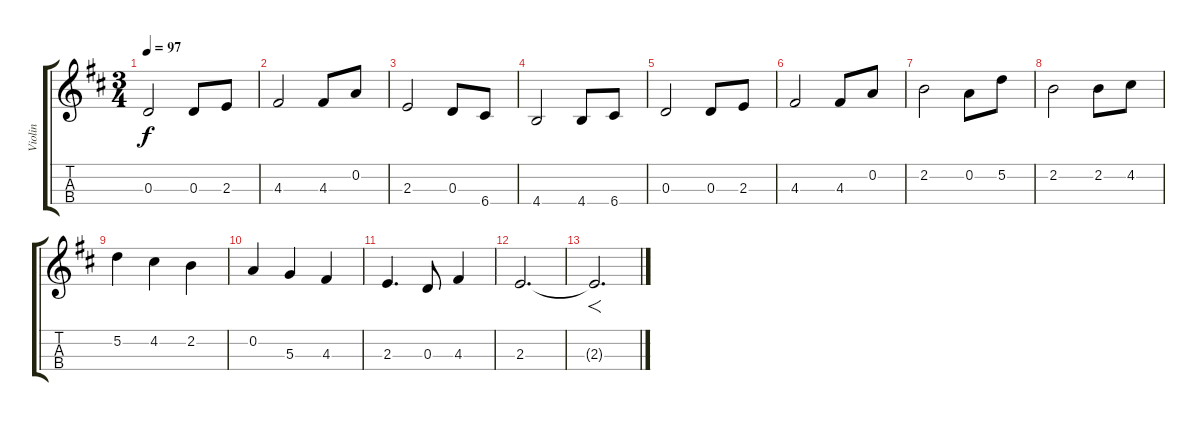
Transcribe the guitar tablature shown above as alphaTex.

\track ("Violin" "Violin") {instrument violin}
\staff {score tabs}
\tuning (E5 A4 D4 G3) {hide}
\ts (3 4)
\tempo 97
\clef g2
\ks d
0.3.2{dy f} 0.3.8 2.3.8 |
4.3.2 4.3.8 0.2.8 |
2.3.2 0.3.8 6.4.8 |
4.4.2 4.4.8 6.4.8 |
0.3.2 0.3.8 2.3.8 |
4.3.2 4.3.8 0.2.8 |
2.2.2 0.2.8 5.2.8 |
2.2.2 2.2.8 4.2.8 |
5.2.4 4.2.4 2.2.4 |
0.2.4 5.3.4 4.3.4 |
2.3.4{d} 0.3.8 4.3.4 |
2.3.2{d} |
2.3{t}.2{f d}
